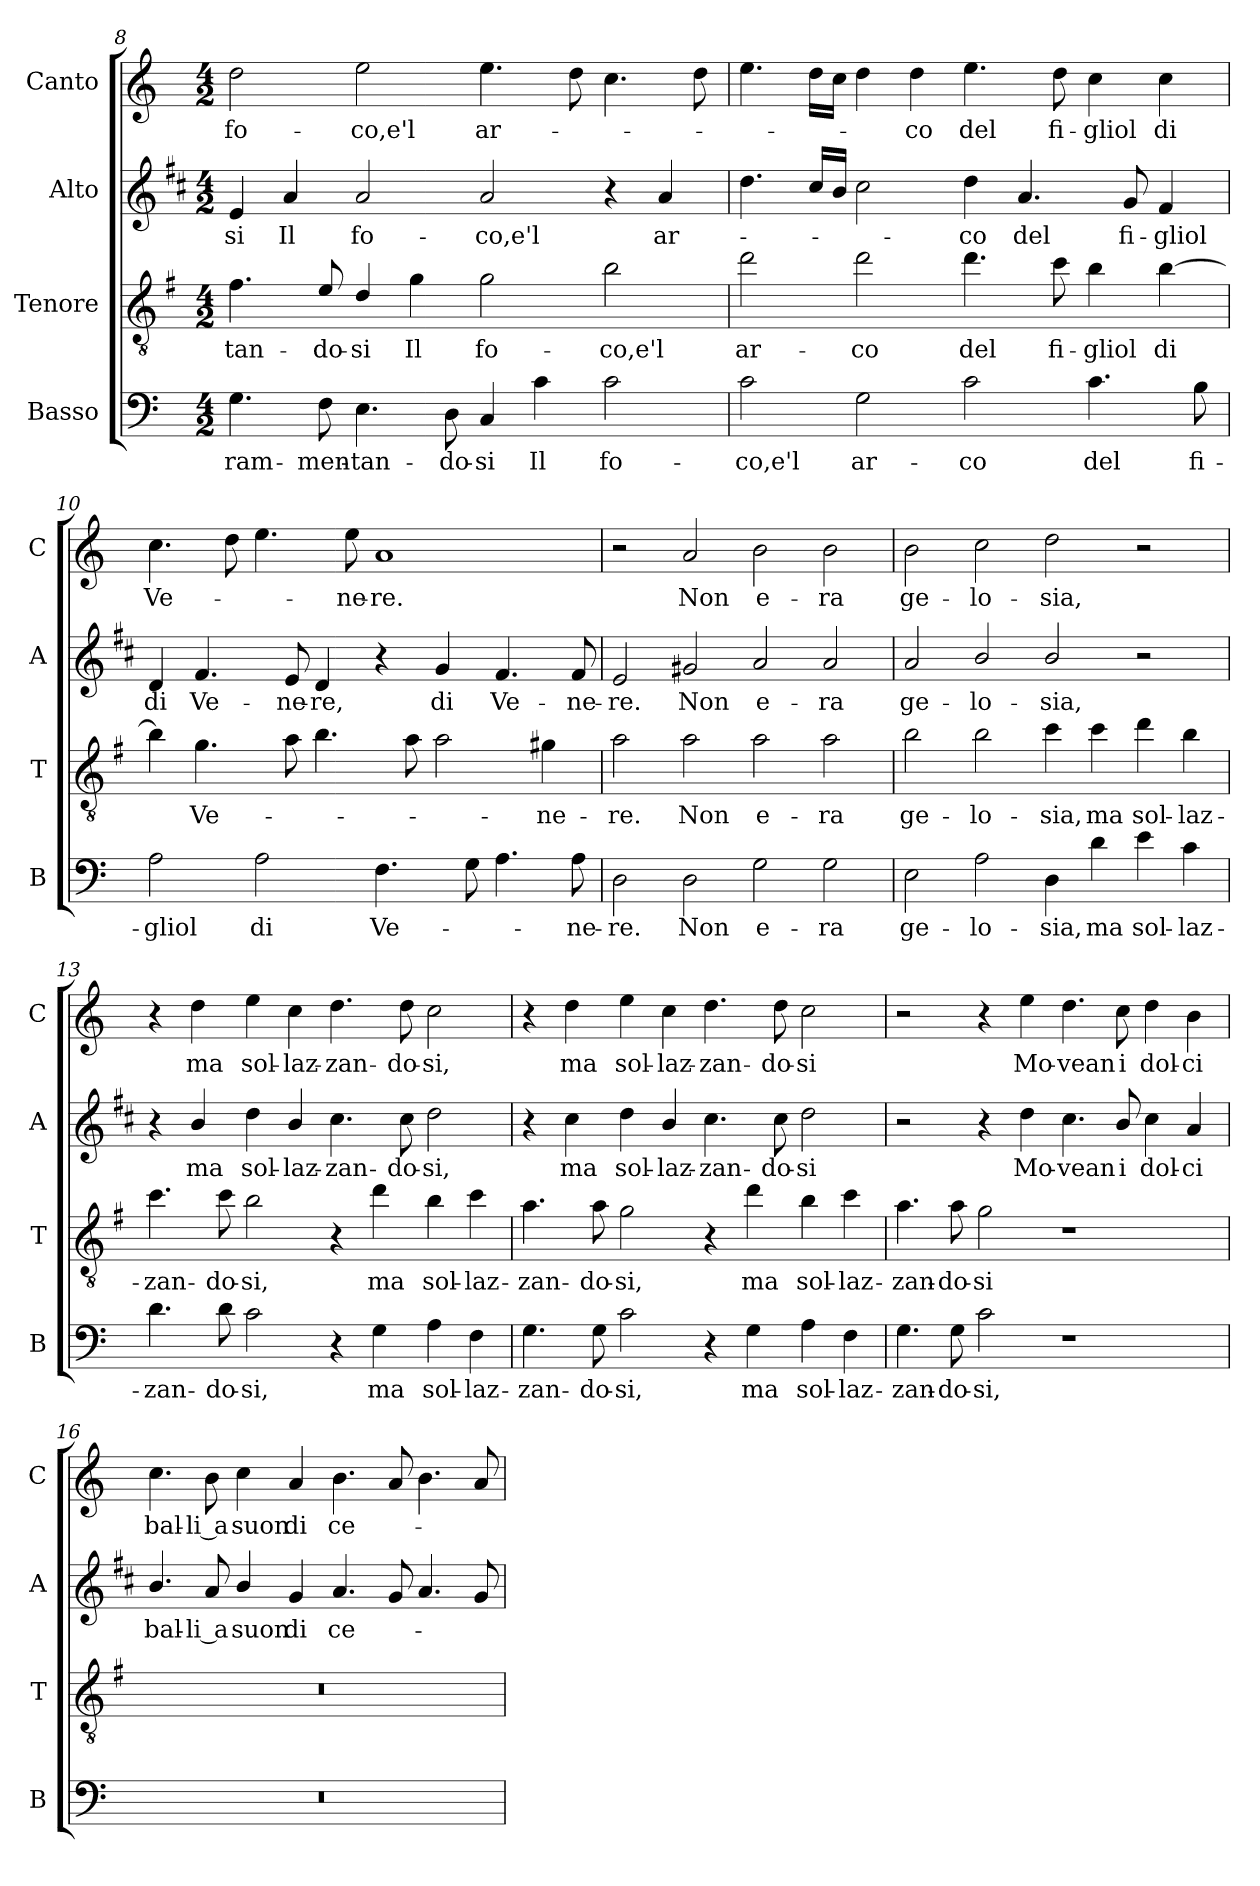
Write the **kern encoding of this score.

**kern	**text	**kern	**text	**kern	**text	**kern	**text
*part4	*part4	*part3	*part3	*part2	*part2	*part1	*part1
*staff4	*staff4	*staff3	*staff3	*staff2	*staff2	*staff1	*staff1
*I"Basso	*	*I"Tenore	*	*I"Alto	*	*I"Canto	*
*I'B	*	*I'T	*	*I'A	*	*I'C	*
*clefF4	*	*clefGv2	*	*clefG2	*	*clefG2	*
*	*	*ITrd4c7	*	*ITrd1c2	*	*	*
*k[]	*	*k[]	*	*k[]	*	*k[]	*
*C:	*	*C:	*	*C:	*	*C:	*
*M4/2	*	*M4/2	*	*M4/2	*	*M4/2	*
=8	=8	=8	=8	=8	=8	=8	=8
!	!LO:LY:b	!	!LO:LY:b	!	!LO:LY:b	!	!LO:LY:b
4.G\	ram-	4.B\	-tan-	4d/	-si	2dd\	fo-
!	!	!	!	!	!LO:LY:b	!	!
.	.	.	.	4g/	Il	.	.
!	!LO:LY:b	!	!LO:LY:b	!	!	!	!
8F\	-men-	8A/	-do-	.	.	.	.
!	!LO:LY:b	!	!LO:LY:b	!	!LO:LY:b	!	!LO:LY:b
4.E\	-tan-	4G/	-si	2g/	fo-	2ee\	-co,e'l
!	!	!	!LO:LY:b	!	!	!	!
.	.	4c\	Il	.	.	.	.
!	!LO:LY:b	!	!	!	!	!	!
8D\	-do-	.	.	.	.	.	.
!	!LO:LY:b	!	!LO:LY:b	!	!LO:LY:b	!	!LO:LY:b
4C/	-si	2c\	fo-	2g/	-co,e'l	4.ee\	ar-
!	!LO:LY:b	!	!	!	!	!	!
4c\	Il	.	.	.	.	.	.
.	.	.	.	.	.	8dd\	.
!	!LO:LY:b	!	!LO:LY:b	!	!	!	!
2c\	fo-	2e\	-co,e'l	4r	.	4.cc\	.
!	!	!	!	!	!LO:LY:b	!	!
.	.	.	.	4g/	ar-	.	.
.	.	.	.	.	.	8dd\	.
=9	=9	=9	=9	=9	=9	=9	=9
!	!LO:LY:b	!	!LO:LY:b	!	!	!	!
2c\	-co,e'l	2g\	ar-	4.cc\	.	4.ee\	.
.	.	.	.	16b/LL	.	16dd\LL	.
.	.	.	.	16a/JJ	.	16cc\JJ	.
!	!LO:LY:b	!	!LO:LY:b	!	!	!	!
2G\	ar-	2g\	-co	2b\	.	4dd\	.
!	!	!	!	!	!	!	!LO:LY:b
.	.	.	.	.	.	4dd\	-co
!	!LO:LY:b	!	!LO:LY:b	!	!LO:LY:b	!	!LO:LY:b
2c\	-co	4.g\	del	4cc\	-co	4.ee\	del
!	!	!	!	!	!LO:LY:b	!	!
.	.	.	.	4.g/	del	.	.
!	!	!	!LO:LY:b	!	!	!	!LO:LY:b
.	.	8f\	fi-	.	.	8dd\	fi-
!	!LO:LY:b	!	!LO:LY:b	!	!	!	!LO:LY:b
4.c\	del	4e\	-gliol	.	.	4cc\	-gliol
!	!	!	!	!	!LO:LY:b	!	!
.	.	.	.	8f/	fi-	.	.
!	!	!	!LO:LY:b	!	!LO:LY:b	!	!LO:LY:b
.	.	[4e\	di	4e/	-gliol	4cc\	di
!	!LO:LY:b	!	!	!	!	!	!
8B\	fi-	.	.	.	.	.	.
!!LO:PB:g=z
=10	=10	=10	=10	=10	=10	=10	=10
!	!LO:LY:b	!	!	!	!LO:LY:b	!	!LO:LY:b
2A\	-gliol	4e\]	.	4c/	di	4.cc\	Ve-
!	!	!	!LO:LY:b	!	!LO:LY:b	!	!
.	.	4.c\	Ve-	4.e/	Ve-	.	.
.	.	.	.	.	.	8dd\	.
!	!LO:LY:b	!	!	!	!	!	!
2A\	di	.	.	.	.	4.ee\	.
!	!	!	!	!	!LO:LY:b	!	!
.	.	8d\	.	8d/	-ne-	.	.
!	!	!	!	!	!LO:LY:b	!	!
.	.	4.e\	.	4c/	-re,	.	.
!	!	!	!	!	!	!	!LO:LY:b
.	.	.	.	.	.	8ee\	-ne-
!	!LO:LY:b	!	!	!	!	!	!LO:LY:b
4.F\	Ve-	.	.	4r	.	1a	-re.
.	.	8d\	.	.	.	.	.
!	!	!	!	!	!LO:LY:b	!	!
.	.	2d\	.	4f/	di	.	.
8G\	.	.	.	.	.	.	.
!	!	!	!	!	!LO:LY:b	!	!
4.A\	.	.	.	4.e/	Ve-	.	.
!	!	!	!LO:LY:b	!	!	!	!
.	.	4c#X\	-ne-	.	.	.	.
!	!LO:LY:b	!	!	!	!LO:LY:b	!	!
8A\	-ne-	.	.	8e/	-ne-	.	.
=11	=11	=11	=11	=11	=11	=11	=11
!	!LO:LY:b	!	!LO:LY:b	!	!LO:LY:b	!	!
2D\	-re.	2d\	-re.	2d/	-re.	2r	.
!	!LO:LY:b	!	!LO:LY:b	!	!LO:LY:b	!	!LO:LY:b
2D\	Non	2d\	Non	2f#X/	Non	2a/	Non
!	!LO:LY:b	!	!LO:LY:b	!	!LO:LY:b	!	!LO:LY:b
2G\	e-	2d\	e-	2g/	e-	2b\	e-
!	!LO:LY:b	!	!LO:LY:b	!	!LO:LY:b	!	!LO:LY:b
2G\	-ra	2d\	-ra	2g/	-ra	2b\	-ra
=12	=12	=12	=12	=12	=12	=12	=12
!	!LO:LY:b	!	!LO:LY:b	!	!LO:LY:b	!	!LO:LY:b
2E\	ge-	2e\	ge-	2g/	ge-	2b\	ge-
!	!LO:LY:b	!	!LO:LY:b	!	!LO:LY:b	!	!LO:LY:b
2A\	-lo-	2e\	-lo-	2a/	-lo-	2cc\	-lo-
!	!LO:LY:b	!	!LO:LY:b	!	!LO:LY:b	!	!LO:LY:b
4D\	-sia,	4f\	-sia,	2a/	-sia,	2dd\	-sia,
!	!LO:LY:b	!	!LO:LY:b	!	!	!	!
4d\	ma	4f\	ma	.	.	.	.
!	!LO:LY:b	!	!LO:LY:b	!	!	!	!
4e\	sol-	4g\	sol-	2r	.	2r	.
!	!LO:LY:b	!	!LO:LY:b	!	!	!	!
4c\	-laz-	4e\	-laz-	.	.	.	.
=13	=13	=13	=13	=13	=13	=13	=13
!	!LO:LY:b	!	!LO:LY:b	!	!	!	!
4.d\	-zan-	4.f\	-zan-	4r	.	4r	.
!	!	!	!	!	!LO:LY:b	!	!LO:LY:b
.	.	.	.	4a/	ma	4dd\	ma
!	!LO:LY:b	!	!LO:LY:b	!	!	!	!
8d\	-do-	8f\	-do-	.	.	.	.
!	!LO:LY:b	!	!LO:LY:b	!	!LO:LY:b	!	!LO:LY:b
2c\	-si,	2e\	-si,	4cc\	sol-	4ee\	sol-
!	!	!	!	!	!LO:LY:b	!	!LO:LY:b
.	.	.	.	4a/	-laz-	4cc\	-laz-
!	!	!	!	!	!LO:LY:b	!	!LO:LY:b
4r	.	4r	.	4.b\	-zan-	4.dd\	-zan-
!	!LO:LY:b	!	!LO:LY:b	!	!	!	!
4G\	ma	4g\	ma	.	.	.	.
!	!	!	!	!	!LO:LY:b	!	!LO:LY:b
.	.	.	.	8b\	-do-	8dd\	-do-
!	!LO:LY:b	!	!LO:LY:b	!	!LO:LY:b	!	!LO:LY:b
4A\	sol-	4e\	sol-	2cc\	-si,	2cc\	-si,
!	!LO:LY:b	!	!LO:LY:b	!	!	!	!
4F\	-laz-	4f\	-laz-	.	.	.	.
!!LO:LB:g=z
=14	=14	=14	=14	=14	=14	=14	=14
!	!LO:LY:b	!	!LO:LY:b	!	!	!	!
4.G\	-zan-	4.d\	-zan-	4r	.	4r	.
!	!	!	!	!	!LO:LY:b	!	!LO:LY:b
.	.	.	.	4b\	ma	4dd\	ma
!	!LO:LY:b	!	!LO:LY:b	!	!	!	!
8G\	-do-	8d\	-do-	.	.	.	.
!	!LO:LY:b	!	!LO:LY:b	!	!LO:LY:b	!	!LO:LY:b
2c\	-si,	2c\	-si,	4cc\	sol-	4ee\	sol-
!	!	!	!	!	!LO:LY:b	!	!LO:LY:b
.	.	.	.	4a/	-laz-	4cc\	-laz-
!	!	!	!	!	!LO:LY:b	!	!LO:LY:b
4r	.	4r	.	4.b\	-zan-	4.dd\	-zan-
!	!LO:LY:b	!	!LO:LY:b	!	!	!	!
4G\	ma	4g\	ma	.	.	.	.
!	!	!	!	!	!LO:LY:b	!	!LO:LY:b
.	.	.	.	8b\	-do-	8dd\	-do-
!	!LO:LY:b	!	!LO:LY:b	!	!LO:LY:b	!	!LO:LY:b
4A\	sol-	4e\	sol-	2cc\	-si	2cc\	-si
!	!LO:LY:b	!	!LO:LY:b	!	!	!	!
4F\	-laz-	4f\	-laz-	.	.	.	.
=15	=15	=15	=15	=15	=15	=15	=15
!	!LO:LY:b	!	!LO:LY:b	!	!	!	!
4.G\	-zan-	4.d\	-zan-	2r	.	2r	.
!	!LO:LY:b	!	!LO:LY:b	!	!	!	!
8G\	-do-	8d\	-do-	.	.	.	.
!	!LO:LY:b	!	!LO:LY:b	!	!	!	!
2c\	-si,	2c\	-si	4r	.	4r	.
!	!	!	!	!	!LO:LY:b	!	!LO:LY:b
.	.	.	.	4cc\	Mo-	4ee\	Mo-
!	!	!	!	!	!LO:LY:b	!	!LO:LY:b
1r	.	1r	.	4.b\	-vean	4.dd\	-vean
!	!	!	!	!	!LO:LY:b	!	!LO:LY:b
.	.	.	.	8a/	i	8cc\	i
!	!	!	!	!	!LO:LY:b	!	!LO:LY:b
.	.	.	.	4b\	dol-	4dd\	dol-
!	!	!	!	!	!LO:LY:b	!	!LO:LY:b
.	.	.	.	4g/	-ci	4b\	-ci
=16	=16	=16	=16	=16	=16	=16	=16
!	!	!	!	!	!LO:LY:b	!	!LO:LY:b
0r	.	0r	.	4.a/	bal-	4.cc\	bal-
!	!	!	!	!	!LO:LY:b	!	!LO:LY:b
.	.	.	.	8g/	-li a	8b\	-li a
!	!	!	!	!	!LO:LY:b	!	!LO:LY:b
.	.	.	.	4a/	suon	4cc\	suon
!	!	!	!	!	!LO:LY:b	!	!LO:LY:b
.	.	.	.	4f/	di	4a/	di
!	!	!	!	!	!LO:LY:b	!	!LO:LY:b
.	.	.	.	4.g/	ce-	4.b\	ce-
.	.	.	.	8f/	.	8a/	.
.	.	.	.	4.g/	.	4.b\	.
.	.	.	.	8f/	.	8a/	.
=	=	=	=	=	=	=	=
*-	*-	*-	*-	*-	*-	*-	*-
